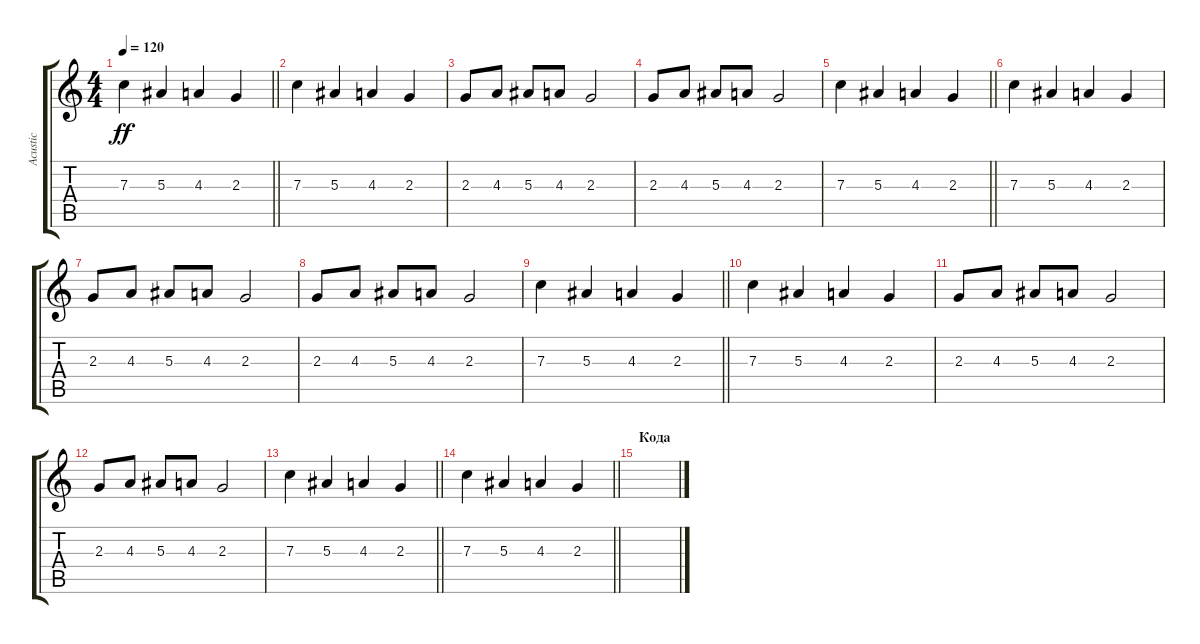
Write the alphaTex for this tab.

\track ("Acustic" "Acustic") {instrument acousticguitarsteel}
\staff {score tabs}
\tuning (D4 A3 F3 C3 G2 D2) {hide}
\ts (4 4)
\tempo 120
\clef g2
\barLineRight lightlight
\ks c
7.3.4{dy ff} 5.3.4 4.3.4 2.3.4 |
7.3.4 5.3.4 4.3.4 2.3.4 |
2.3.8 4.3.8 5.3.8 4.3.8 2.3.2 |
2.3.8 4.3.8 5.3.8 4.3.8 2.3.2 |
\barLineRight lightlight
7.3.4 5.3.4 4.3.4 2.3.4 |
7.3.4 5.3.4 4.3.4 2.3.4 |
2.3.8{instrument brightacousticpiano} 4.3.8 5.3.8 4.3.8 2.3.2 |
2.3.8 4.3.8 5.3.8 4.3.8 2.3.2 |
\barLineRight lightlight
7.3.4 5.3.4 4.3.4 2.3.4 |
7.3.4 5.3.4 4.3.4 2.3.4 |
2.3.8 4.3.8 5.3.8 4.3.8 2.3.2 |
2.3.8 4.3.8 5.3.8 4.3.8 2.3.2 |
\barLineRight lightlight
7.3.4 5.3.4 4.3.4 2.3.4 |
\barLineRight lightlight
7.3.4 5.3.4 4.3.4 2.3.4 |
\section ("" "Кода")
